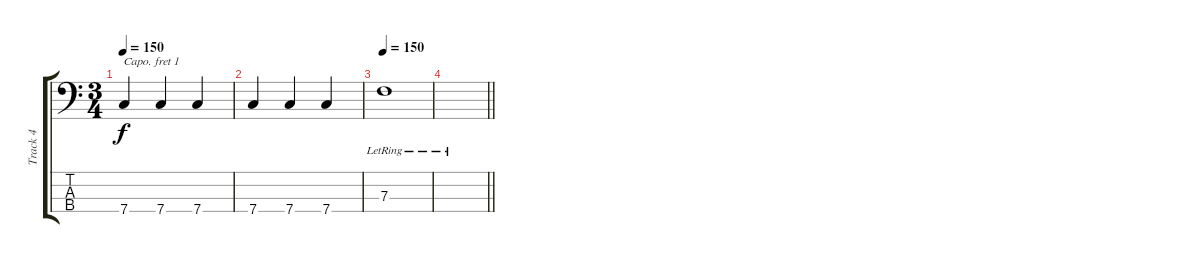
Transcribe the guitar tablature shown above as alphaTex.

\track ("Track 4" "Track 4") {instrument electricbassfinger}
\staff {score tabs}
\capo 1
\tuning (G2 D2 A1 E1) {hide}
\ts (3 4)
\tempo 150
\clef f4
\ks c
7.4.4{dy f} 7.4.4 7.4.4 |
7.4.4 7.4.4 7.4.4 |
\tempo 150
7.3{lr}.1 |
\barLineRight lightlight
